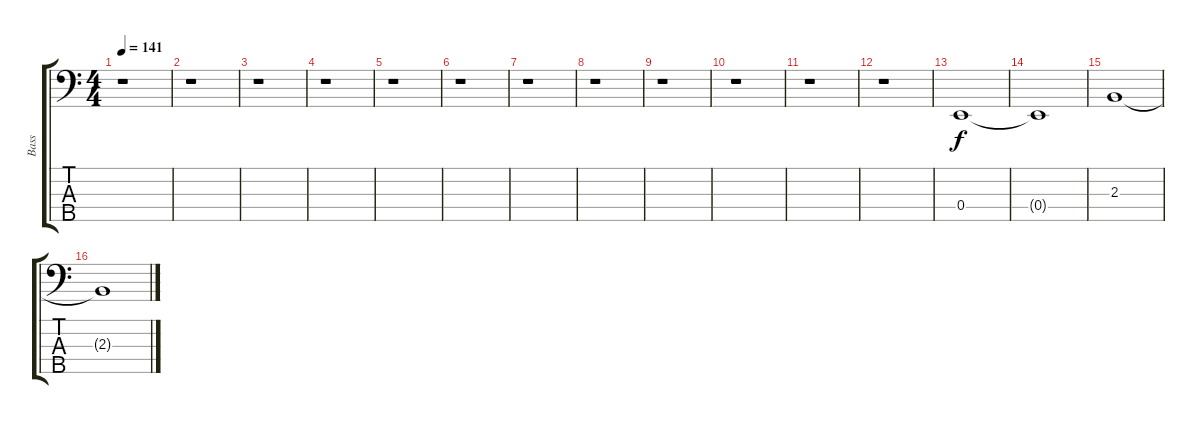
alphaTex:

\track ("Bass" "Bass") {instrument electricbassfinger}
\staff {score tabs}
\tuning (G2 D2 A1 E1 B0) {hide}
\ts (4 4)
\tempo 141
\clef f4
\ks c
r.1{dy f} |
r.1 |
r.1 |
r.1 |
r.1 |
r.1 |
r.1 |
r.1 |
r.1 |
r.1 |
r.1 |
r.1 |
0.4.1 |
0.4{t}.1 |
2.3.1 |
2.3{t}.1
